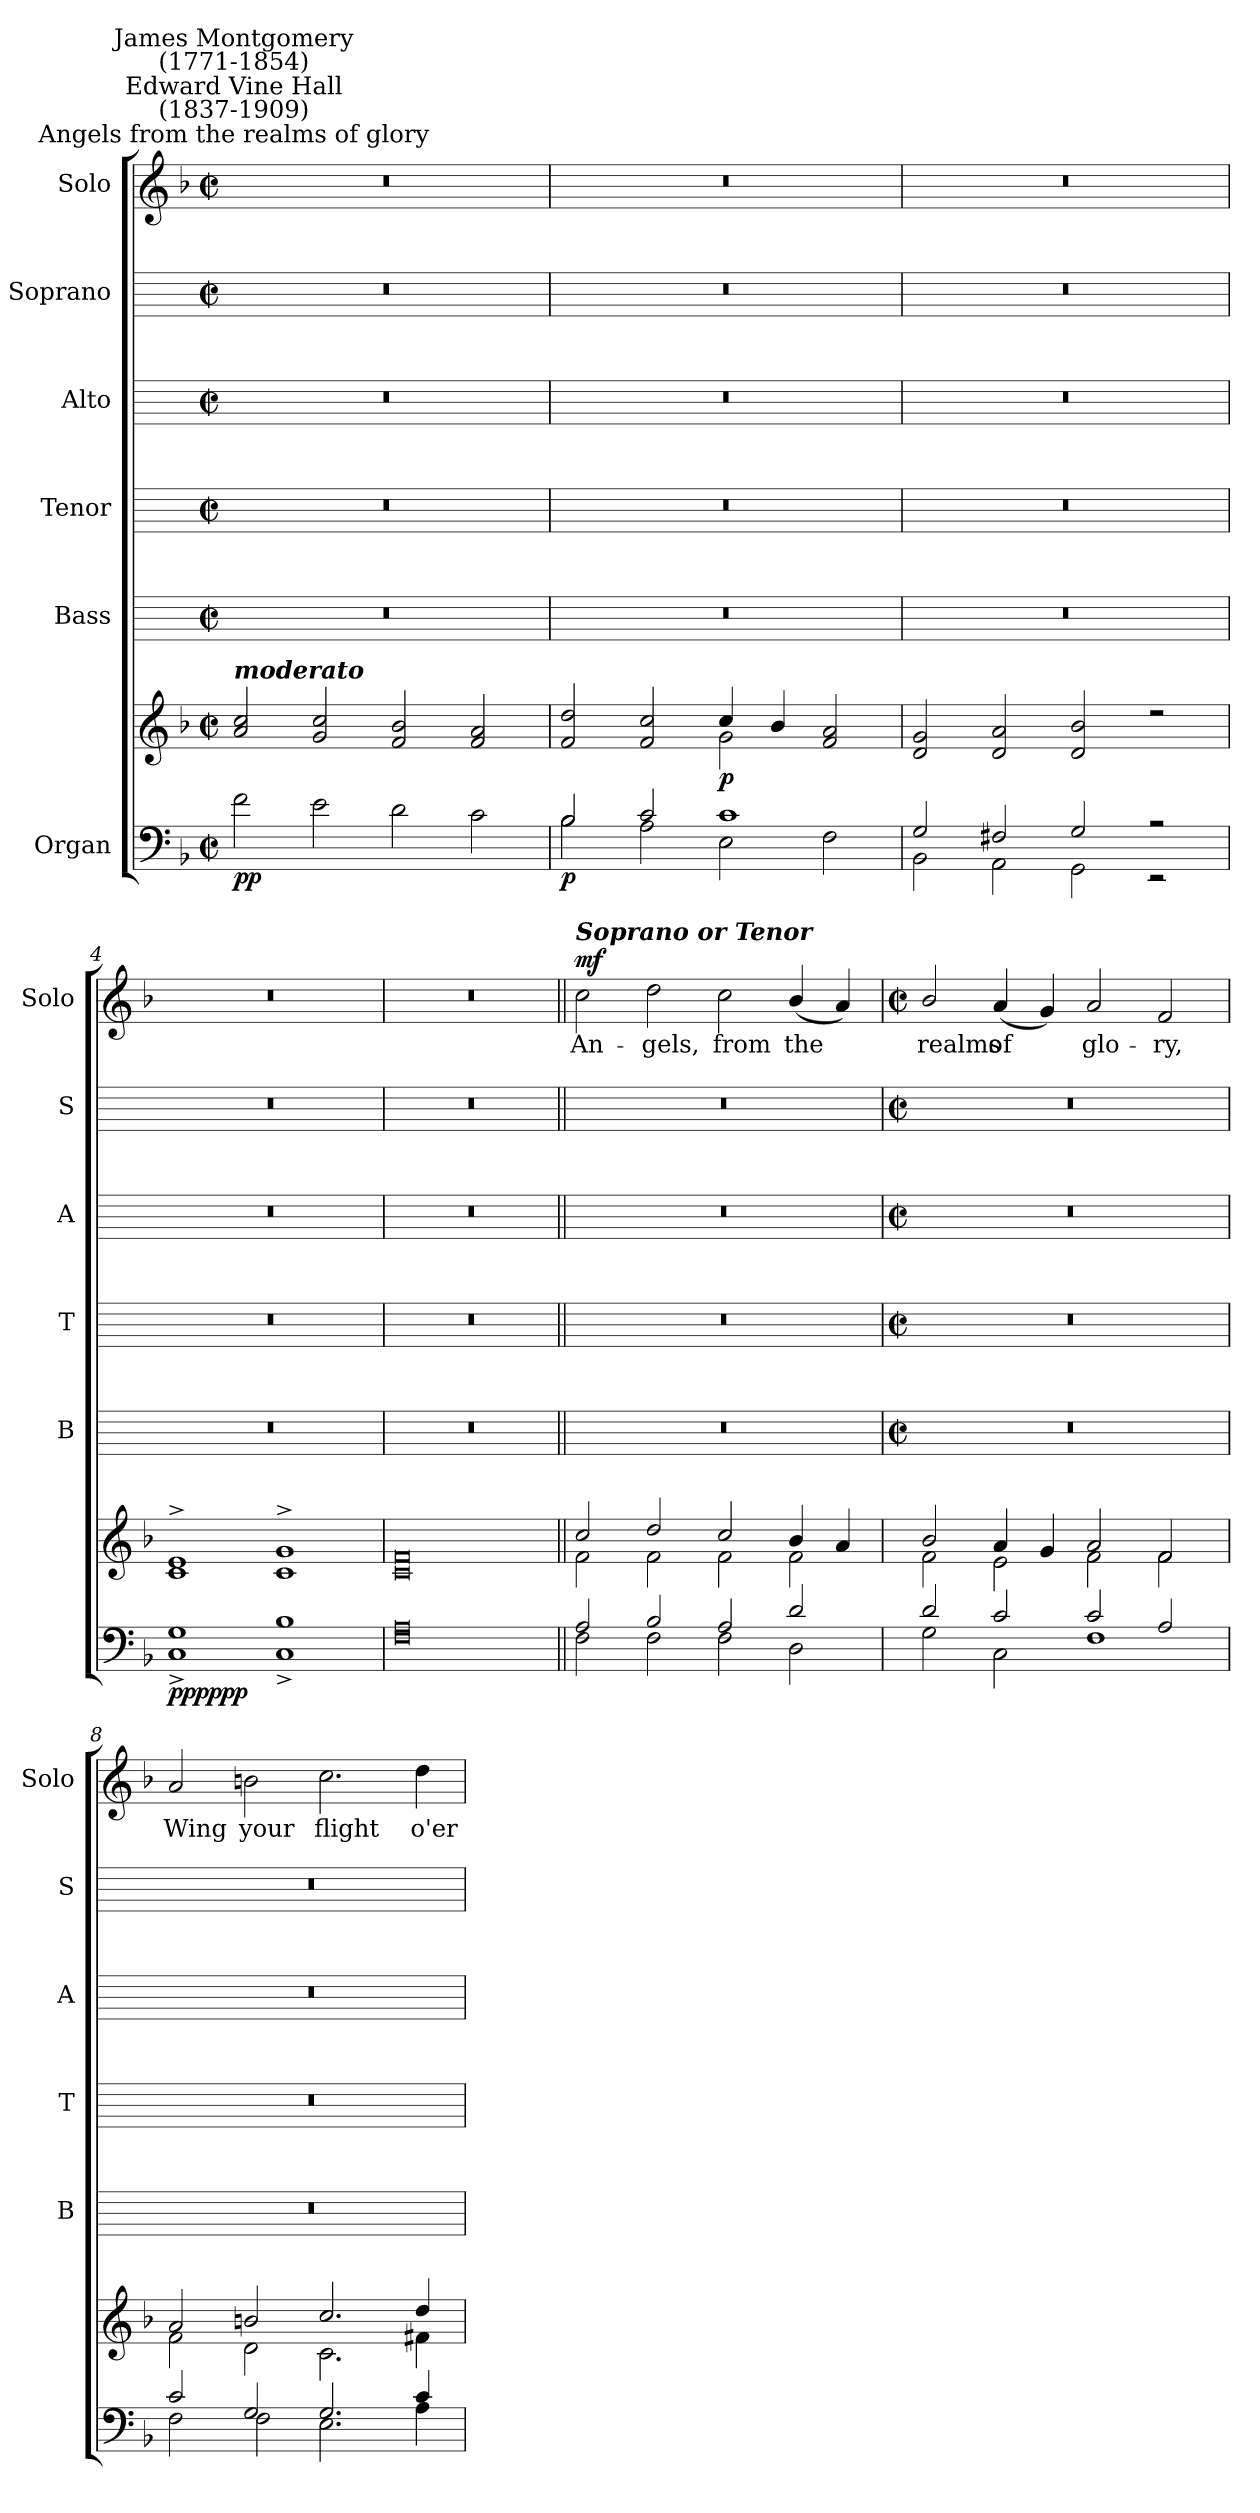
**kern	**kern	**dynam	**kern	**kern	**kern	**kern	**kern	**text	**dynam
*part6	*part6	*part6	*part5	*part4	*part3	*part2	*part1	*part1	*part1
*staff7	*staff6	*staff6/7	*staff5	*staff4	*staff3	*staff2	*staff1	*staff1	*staff1
*I"Organ	*	*	*I"Bass	*I"Tenor	*I"Alto	*I"Soprano	*I"Solo	*	*
*	*	*	*I'B	*I'T	*I'A	*I'S	*I'Solo	*	*
*clefF4	*clefG2	*	*	*	*	*	*clefG2	*	*
*k[b-]	*k[b-]	*	*	*	*	*	*k[b-]	*	*
*F:	*F:	*	*	*	*	*	*F:	*	*
*M4/2	*M4/2	*	*M4/2	*M4/2	*M4/2	*M4/2	*M4/2	*	*
*met(c|)	*met(c|)	*	*met(c|)	*met(c|)	*met(c|)	*met(c|)	*met(c|)	*	*
*MM208	*MM208	*	*MM208	*MM208	*MM208	*MM208	*MM208	*	*
=1	=1	=1	=1	=1	=1	=1	=1	=1	=1
*^	*^	*	*	*	*	*	*	*	*
!	!	!	!	!	!	!	!	!	!LO:TX:a:cj:t=Angels from the realms of glory	!	!
!	!	!	!	!	!	!	!	!	!LO:TX:a:cj:t=Edward Vine Hall\n(1837-1909)	!	!
!	!	!	!	!	!	!	!	!	!LO:TX:a:cj:t=James Montgomery\n(1771-1854)	!	!
!	!	!LO:TX:a:Bi:t=moderato	!	!	!	!	!	!	!	!	!
!	!	!	!	!LO:DY:b=2	!	!	!	!	!	!	!
!	!	!	!	!LO:DY:n=1:b	!	!	!	!	!	!	!
0ryy	2f\	2a/ 2cc/	0ryy	p p	0r	0r	0r	0r	0r	.	.
.	2e\	2g/ 2cc/	.	.	.	.	.	.	.	.	.
.	2d\	2f/ 2b-/	.	.	.	.	.	.	.	.	.
.	2c\	2f/ 2a/	.	.	.	.	.	.	.	.	.
=2	=2	=2	=2	=2	=2	=2	=2	=2	=2	=2	=2
!	!	!	!	!LO:DY:b=2	!	!	!	!	!	!	!
2B-/	2B-\	2f/ 2dd/	1ryy	p	0r	0r	0r	0r	0r	.	.
2c/	2A\	2f/ 2cc/	.	.	.	.	.	.	.	.	.
!	!	!	!	!LO:DY:b	!	!	!	!	!	!	!
1c/	2E\	4cc/	2g\	p	.	.	.	.	.	.	.
.	.	4b-/	.	.	.	.	.	.	.	.	.
.	2F\	2f/ 2a/	2ryy	.	.	.	.	.	.	.	.
=3	=3	=3	=3	=3	=3	=3	=3	=3	=3	=3	=3
2G/	2BB-\	2d/ 2g/	0ryy	.	0r	0r	0r	0r	0r	.	.
2F#X/	2AA\	2d/ 2a/	.	.	.	.	.	.	.	.	.
2G/	2GG\	2d/ 2b-/	.	.	.	.	.	.	.	.	.
2r	2r	2r	.	.	.	.	.	.	.	.	.
=4	=4	=4	=4	=4	=4	=4	=4	=4	=4	=4	=4
!	!	!	!	!LO:DY:b=2	!	!	!	!	!	!	!
!	!	!	!	!LO:DY:n=1:b=2	!	!	!	!	!	!	!
!	!	!	!	!LO:DY:n=2:b	!	!	!	!	!	!	!
1G/	1C^\	1c/^ 1e/^	0ryy	pp pp pp	0r	0r	0r	0r	0r	.	.
1B-/	1C^\	1c/^ 1g/^	.	.	.	.	.	.	.	.	.
=5	=5	=5	=5	=5	=5	=5	=5	=5	=5	=5	=5
0A/	0F\	0c/ 0f/	0ryy	.	0r	0r	0r	0r	0r	.	.
=6||	=6||	=6||	=6||	=6||	=6||	=6||	=6||	=6||	=6||	=6||	=6||
!	!	!	!	!	!	!	!	!	!LO:TX:a:Bi:t=Soprano or Tenor	!	!
!	!	!	!	!LO:DY:b=2	!	!	!	!	!	!LO:LY:b	!
!	!	!	!	!LO:DY:n=1:b=2	!	!	!	!	!	!	!
!	!	!	!	!LO:DY:n=2:b	!	!	!	!	!	!	!
!	!	!	!	!LO:DY:n=3:b	!	!	!	!	!	!	!LO:DY:b
2A/	2F\	2cc/	2f\	mf mf mf mf	0r	0r	0r	0r	2cc	An-	mf
!	!	!	!	!	!	!	!	!	!	!LO:LY:b	!
2B-/	2F\	2dd/	2f\	.	.	.	.	.	2dd	-gels,	.
!	!	!	!	!	!	!	!	!	!	!LO:LY:b	!
2A/	2F\	2cc/	2f\	.	.	.	.	.	2cc	from	.
!	!	!	!	!	!	!	!	!	!	!LO:LY:b	!
2d/	2D\	4b-/	2f\	.	.	.	.	.	(<4b-/	the	.
.	.	4a/	.	.	.	.	.	.	4a)	.	.
!!LO:LB:g=z
=7	=7	=7	=7	=7	=7	=7	=7	=7	=7	=7	=7
*	*	*	*	*	*M4/2	*M4/2	*M4/2	*M4/2	*M4/2	*	*
*	*	*	*	*	*met(c|)	*met(c|)	*met(c|)	*met(c|)	*met(c|)	*	*
!	!	!	!	!	!	!	!	!	!	!LO:LY:b	!
2d/	2G\	2b-/	2f\	.	0r	0r	0r	0r	2b-/	realms	.
!	!	!	!	!	!	!	!	!	!	!LO:LY:b	!
2c/	2C\	4a/	2e\	.	.	.	.	.	(<4a	of	.
.	.	4g/	.	.	.	.	.	.	4g)	.	.
!	!	!	!	!	!	!	!	!	!	!LO:LY:b	!
2c/	1F\	2a/	2f\	.	.	.	.	.	2a	glo-	.
!	!	!	!	!	!	!	!	!	!	!LO:LY:b	!
2A/	.	2f/	2f\	.	.	.	.	.	2f	-ry,	.
=8	=8	=8	=8	=8	=8	=8	=8	=8	=8	=8	=8
!	!	!	!	!	!	!	!	!	!	!LO:LY:b	!
2c/	2F\	2a/	2f\	.	0r	0r	0r	0r	2a	Wing	.
!	!	!	!	!	!	!	!	!	!	!LO:LY:b	!
2G/	2F\	2bn/	2d\	.	.	.	.	.	2bn	your	.
!	!	!	!	!	!	!	!	!	!	!LO:LY:b	!
2.G/	2.E\	2.cc/	2.c\	.	.	.	.	.	2.cc	flight	.
!	!	!	!	!	!	!	!	!	!	!LO:LY:b	!
4c/	4A\	4dd/	4f#X\	.	.	.	.	.	4dd	o'er	.
*v	*v	*	*	*	*	*	*	*	*	*	*
*	*v	*v	*	*	*	*	*	*	*	*
=	=	=	=	=	=	=	=	=	=
*-	*-	*-	*-	*-	*-	*-	*-	*-	*-
